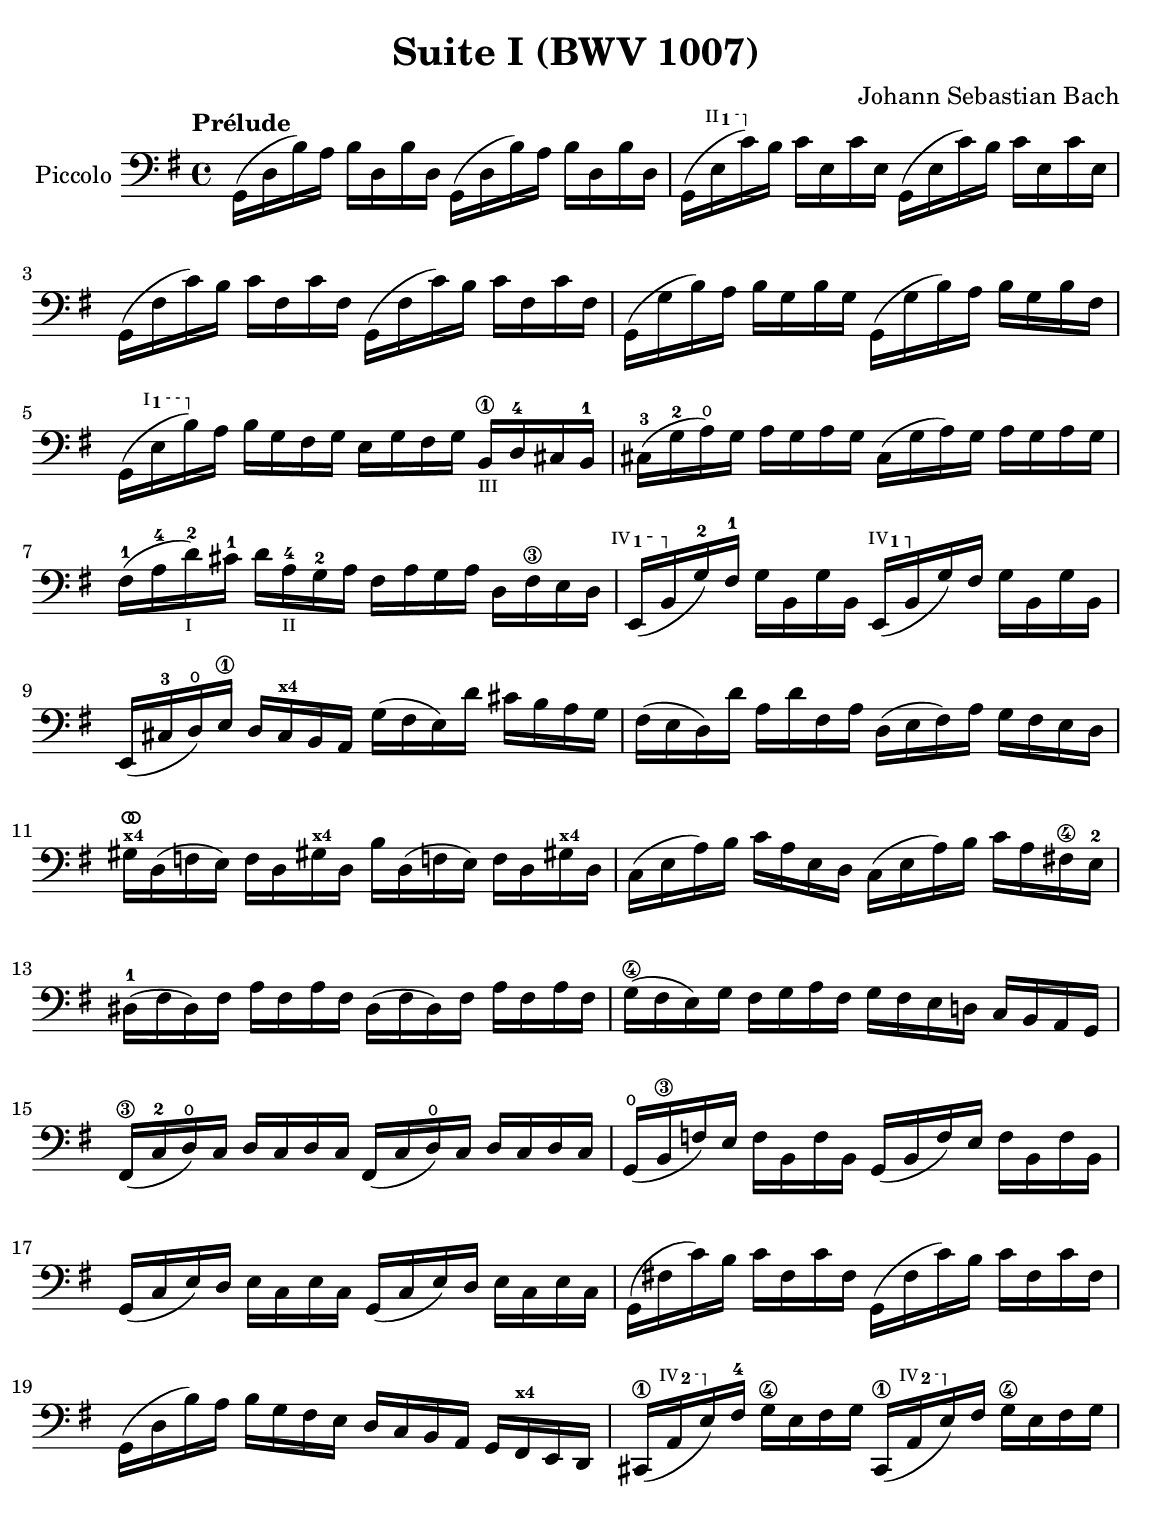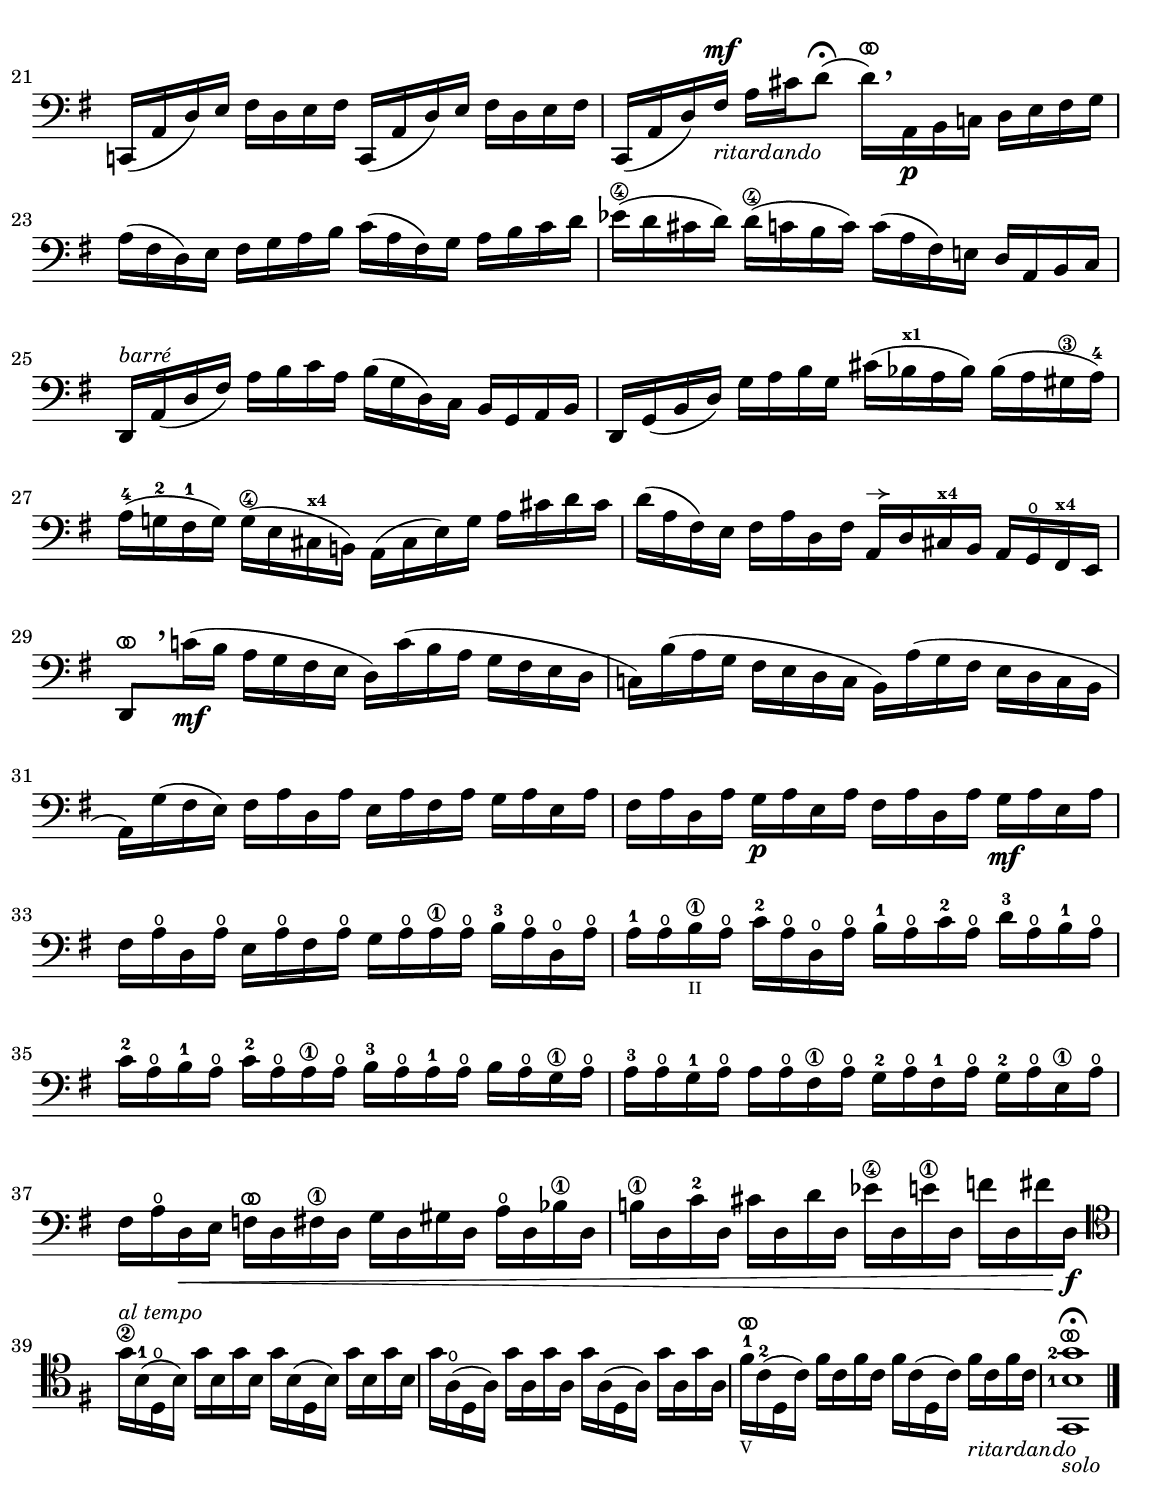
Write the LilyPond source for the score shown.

#(set-global-staff-size 21)

\version "2.18.2"

\header {
  title = "Suite I (BWV 1007)"
  composer = "Johann Sebastian Bach"
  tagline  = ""
}

\language "italiano"

% iPad Pro 12.9

\paper {
  paper-width  = 195\mm
  paper-height = 260\mm
%  indent = #0
  page-count = #2
  line-width = #184
  print-page-number = ##f
  ragged-last-bottom = ##t
  ragged-bottom = ##f
%  ragged-last = ##t
}

% \phrasingSlurDashed
% \SlurDashed
% \slurSolid

allongerUne = \markup {
  \center-column {
    \combine
    \draw-line #'(-2 . 0)
    \arrow-head #X #RIGHT ##f
  }
}

ringsps = #"
  0.15 setlinewidth
  0.9 0.6 moveto
  0.4 0.6 0.5 0 361 arc
  stroke
  1.0 0.6 0.5 0 361 arc
  stroke
  "

vibrato = \markup {
  \with-dimensions #'(-0.2 . 1.6) #'(0 . 1.2)
  \postscript #ringsps
}

startModernBarre =
#(define-event-function (parser location fretnum partial)
   (number? number?)
    #{
      \tweak bound-details.left.text
        \markup
          \teeny \concat {
          #(format #f "~@r" fretnum)
          \hspace #.2
          \lower #.3 \small \bold \fontsize #-2 #(number->string partial)
          \hspace #.5
        }
      \tweak font-size -1
      \tweak font-shape #'upright
      \tweak style #'dashed-line
      \tweak dash-fraction #0.3
      \tweak dash-period #1
      \tweak bound-details.left.stencil-align-dir-y #0.35
      \tweak bound-details.left.padding 2.5 % was 0.25
      \tweak bound-details.left.attach-dir -1
      \tweak bound-details.left-broken.text ##f
      \tweak bound-details.left-broken.attach-dir -1
      %% adjust the numeric values to fit your needs:
      \tweak bound-details.left-broken.padding 0.5 %% was 1.5
      \tweak bound-details.right-broken.padding 0
      \tweak bound-details.right.padding 0.25
      \tweak bound-details.right.attach-dir 2
      \tweak bound-details.right-broken.text ##f
      \tweak bound-details.right.text
        \markup
          \with-dimensions #'(0 . 0) #'(-.3 . 0) %% was (0 . -1)
          \draw-line #'(0 . -1)
      \startTextSpan
   #})

stopBarre = \stopTextSpan

\score {
  \new Staff
  \with{instrumentName=#"Piccolo"}{
    \set fingeringOrientations = #'(left)
    \override Hairpin.to-barline = ##f
    \override BreathingSign.text = \markup {
      \translate #'(-1.75 . 1.6)
      \musicglyph #"scripts.rcomma"
    }

    \tempo "Prélude"
    \time 4/4
    \key sol \major
    \clef "bass"

    | sol,16( re16 si16)   la16 si16  re16  si16  re16
      sol,16( re16 si16)   la16 si16  re16  si16  re16
    | sol,16( \startModernBarre #2 #1 mi16 do'16)\stopBarre  si16 do'16 mi16  do'16 mi16
      sol,16( mi16 do'16)  si16 do'16 mi16  do'16 mi16
    | sol,16( fad16 do'16) si16 do'16 fad16 do'16 fad16
      sol,16( fad16 do'16) si16 do'16 fad16 do'16 fad16
    | sol,16( sol16 si16)  la16 si16  sol16 si16  sol16
      sol,16( sol16 si16)  la16 si16[ sol16 si16  fad16]
    | sol,16( \startModernBarre #1 #1 mi16 si16) \stopBarre
      la16 si16 sol16 fad16 sol16 mi16 sol16 fad16 sol16
      si,16\1_\markup{\teeny III} re16-4 dod16 si,16-1
    | dod16-3( sol16-2 la16)\open sol16
      la16 sol16 la16 sol16
      dod16( sol16 la16) sol16 la16 sol16 la16 sol16
    | fad16-1( la16-4 re'16-2_\markup{\teeny I}) dod'16-1
      re'16 la16-4_\markup{\teeny II} sol16-2 la16
      fad16 la16 sol16 la16 re16 fad16\3 mi16 re16
   %| NO BAR HERE OR ELSE \starModernBarre FAILS
      \startModernBarre #4 #1 mi,16( si,16 \stopBarre sol16-2) fad16-1
      sol16 si,16 sol16 si,16
      \startModernBarre #4 #1 mi,16( si,16 \stopBarre sol16) fad16
      sol16 si,16 sol16 si,16
    | mi,16( dod16-3 re16)\open
      mi16\1 re16 dod16^\markup{\bold\teeny x4} si,16 la,16
      sol16( fad16 mi16) re'16 dod'16 si16 la16 sol16
    | fad16( mi16 re16) re'16 la16 re'16 fad16
      la16 re16( mi16 fad16) la16 sol16 fad16 mi16 re16
    | sold16^\markup{\teeny\bold x4}^\vibrato re16( fa16 mi16)
      fa16 re16 sold!16^\markup{\bold\teeny x4}
      re16 si16 re16( fa!16 mi16) fa16
      re16 sold!16^\markup{\bold\teeny x4} re16
    | do16( mi16 la16) si16 do'16 la16 mi16 re16
      do16( mi16 la16) si16 do'16 la16 fad!16\4 mi16-2
    | red16-1( fad16 red16) fad16 la16 fad16 la16 fad16
      red16( fad16 red16) fad16 la16 fad16 la16 fad16
    | sol16(\4 fad16 mi16) sol16 fad16 sol16 la16 fad16
      sol16 fad16 mi16 re!16 do16 si,16 la,16 sol,16
    | fad,16\3( do16-2 re16\open) do16 re16 do16 re16 do16
      fad,16( do16 re16\open) do16 re16 do16 re16 do16
    | sol,16(\open si,16\3 fa16) mi16 fa16 si,16 fa16 si,16
      sol,16_( si,16 fa16) mi16 fa16 si,16 fa16 si,16
    | sol,16( do16 mi16) re16 mi16 do16 mi16 do16
      sol,16( do16 mi16) re16 mi16 do16 mi16 do16
    | sol,16( fad!16 do'16) si16 do'16 fad16 do'16 fad16
      sol,16( fad16 do'16) si16 do'16 fad16 do'16 fad16
    | sol,16( re16 si16) la16 si16 sol16 fad16 mi16
      re16 do16 si,16 la,16 sol,16
      fad,16^\markup{\bold\teeny x4} mi,16 re,16
    | dod,16\1( \startModernBarre #4 #2 la,16 mi16) \stopBarre
      fad16-4 sol16\4 mi16 fad16 sol16
      dod,16\1( \startModernBarre #4 #2 la,16 mi16) \stopBarre
      fad16 sol16\4 mi16 fad16 sol16
    | do,!16( la,16 re16) mi16 fad16 re16 mi16 fad16
      do,16( la,16 re16) mi16 fad16 re16 mi16 fad16
    | do,16( la,16 re16) fad16^\mf_\markup{\small\italic "ritardando"}
      la16 dod'16 re'8\fermata(
      re'16)[^\vibrato \breathe la,16\p si,16 do!16] re16 mi16 fad16 sol16
    | la16( fad16 re16) mi16 fad16 sol16 la16 si16
      do'16( la16 fad16) sol16 la16 si16 do'16 re'16
    | mib'16\4( re'16 dod'16 re'16)
      re'16\4( do'!16 si16 do'16)
      do'16( la16 fad16) mi!16 re16 la,16 si,16 do16
    | re,16^\markup{\small\italic barré} la,16( re16 fad16) la16 si16 do'16 la16
      si16( sol16 re16) do16 si,16 sol,16 la,16 si,16
    | re,16 sol,16( si,16 re16) sol16 la16
      si16 sol16 dod'16(
      sib16^\markup{\bold\teeny x1} la16
      sib16) sib16( la16 sold16\3 la16)-4
    | la16-4( sol!16-2 fad16-1 sol16) sol16\4(
      mi16 dod16^\markup{\bold\teeny x4} si,!16)
      la,16( dod16 mi16) sol16 la16 dod'16 re'16 dod'16
    | re'16( la16 fad16) mi16 fad16 la16 re16
      fad16 la,16^\allongerUne re16 dod16^\markup{\bold\teeny x4} si,16
      la,16 sol,16\open fad,16^\markup{\bold\teeny x4} mi,16
    | \stemUp re,8[^\vibrato\breathe
      \stemDown do'!16(\mf si16] \stemNeutral la16 sol16 fad16 mi16
      re16) do'16( si16 la16 sol16 fad16 mi16 re16
    | do!16) si16( la16 sol16 fad16 mi16 re16 do16
      si,16) la16( sol16 fad16
      \stemDown mi16 re16 do16 si,16 \stemNeutral
    | la,16) sol16( fad16 mi16) fad16 la16 re16 la16
      mi16 la16 fad16 la16 sol16 la16 mi16 la16
    | fad16 la16 re16 la16 sol16\p la16 mi16 la16
      fad16 la16 re16 la16 sol16\mf la16 mi16 la16
    | fad16 la16\open re16 la16\open mi16 la16\open fad16 la16\open
 %       <<{\skip 16 la16[ \skip 16 la16]}\\
 %         {sol16[ \skip 16 la16_\1] \skip 16}>>
 %       <<{\skip 16 la16[ \skip 16 la16]}\\
 %         {si16[ \skip 16 re16] \skip 16}>>
      sol16 la16\open la16\1 la16\open si16-3 la16\open re16\open la16\open
%      | <<{\skip 16 la16[ \skip 16 la16] \skip 16 la16[ \skip 16 la16]
%           \skip 16 la16[ \skip 16 la16] \skip 16 la16[ \skip 16 la16]}\\
%          {la16[ \skip 16 si16_\1] \skip 16 do'16[ \skip 16 re16] \skip 16
%           si16[ \skip 16 do'16] \skip 16 re'16[ \skip 16 si16] \skip16}>>
    | la16-1 la16\open si16\1_\markup{\teeny II} la16\open
      do'16-2 la16\open re16\open la16\open
      si16-1 la16\open do'16-2 la16\open re'16-3 la16\open si16-1 la16\open
 %     | <<{\skip 16 la16[ \skip 16 la16] \skip 16 la16[ \skip 16 la16]
 %          \skip 16 la16[ \skip 16 la16] \skip 16 la16[ \skip 16 la16]}\\
 %         {do'16[ \skip 16 si16] \skip 16 do'16[ \skip 16 la16_\1] \skip 16
 %          si16[ \skip 16 la16] \skip 16 si16[ \skip 16 sol16_\1] \skip 16}>>
    | do'16-2 la16\open si16-1 la16\open do'16-2 la16\open la16\1 la16\open
      si16-3 la16\open la16-1 la16\open si16 la16\open sol16\1 la16\open
 %     | <<{\skip 16 la16[ \skip 16 la16] \skip 16 la16[ \skip 16 la16]}\\
 %         {la16[ \skip 16 sol16] \skip 16 la16[ \skip 16 fad16_\1] \skip 16}>>
    | la16-3 la16\open sol16-1 la16\open la16 la16\open fad16\1 la16\open
      sol16-2 la16\open fad16-1 la16\open sol16-2 la16\open mi16\1 la16\open
    | fad16 la16\open re16\<
      mi16 fa!16^\vibrato re16 fad16\1 re16
      sol16 re16 sold16 re16 la16\open re16 sib16\1 re16
    | si!16\1 re16 do'16-2 re16 dod'16 re16 re'16 re16
      mib'16\4 re16 mi'!16\1 re16 fa'!16 re16 fad'16 re16\f\!
    | \clef "tenor"
      sol'16\2^\markup{\small\italic "al tempo"} si16(-1 re16\open si16) sol'16 si16 sol'16 si16
      sol'16 si16( re16 si16) sol'16 si16 sol'16 si16
    | sol'16 la16(\open re16 la16) sol'16 la16 sol'16 la16
      sol'16 la16( re16 la16) sol'16 la16 sol'16 la16
    | fad'16-1^\vibrato_\markup{\teeny V} do'16(-2 re16 do'16) fad'16 do'16 fad'16 do'16
      fad'16 do'16( re16 do'16)
      fad'16_\markup{\small\italic "ritardando"} do'16 fad'16 do'16
    | << sol,1_\markup{\small\italic "solo"} <si-1>1 <sol'-2>1^\vibrato\fermata>>

    \bar "|."
  }
}
